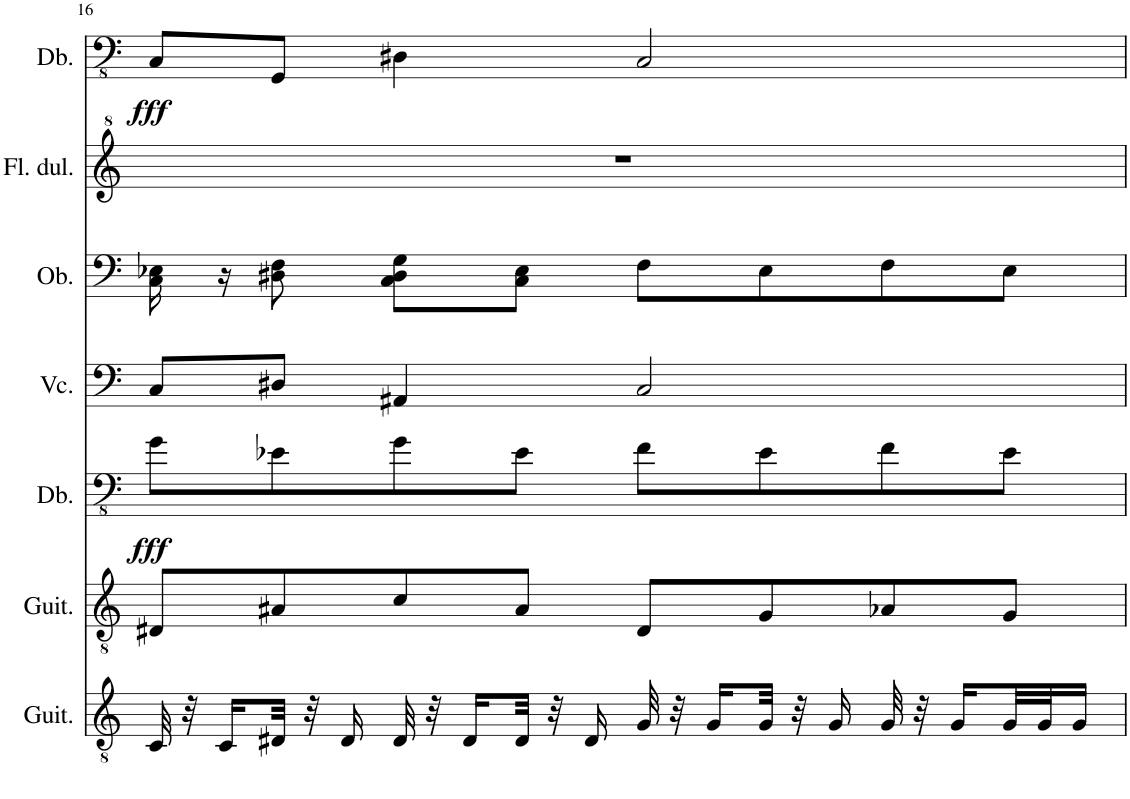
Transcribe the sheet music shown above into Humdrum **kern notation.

**kern	**kern	**kern	**dynam	**kern	**kern	**kern	**kern	**dynam
*part7	*part6	*part5	*part5	*part4	*part3	*part2	*part1	*part1
*staff7	*staff6	*staff5	*staff5	*staff4	*staff3	*staff2	*staff1	*staff1
*I"Classical Guitar	*I"Guitarra clásica	*I"Double Bass	*	*I"Violoncello	*I"Oboe	*I"Flauta dulce	*I"Double Bass	*
*I'Guit.	*I'Guit.	*I'Db.	*	*I'Vc.	*I'Ob.	*I'Fl. dul.	*I'Db.	*
!!LO:PB:g=z
*clefGv2	*clefGv2	*clefFv4	*	*clefF4	*clefF4	*clefG^2	*clefFv4	*
*	*	*Trd7c12	*	*	*Trd-14c-24	*	*Trd7c12	*
*k[]	*k[]	*k[]	*	*k[]	*k[]	*k[]	*k[]	*
*M4/4	*M4/4	*M4/4	*	*M4/4	*M4/4	*M4/4	*M4/4	*
=16	=16	=16	=16	=16	=16	=16	=16	=16
!	!	!	!LO:DY:b	!	!	!	!	!LO:DY:b
32C/	8D#X/L	8G\L	fff	8C/L	16C\ 16E-X\	1r	8CC/L	fff
32r	.	.	.	.	.	.	.	.
16C/LL	.	.	.	.	16r	.	.	.
32D#X/JJk	8A#X/	8E-X\	.	8D#X/J	8D#X\ 8F\	.	8GGG/J	.
32r	.	.	.	.	.	.	.	.
16D#/	.	.	.	.	.	.	.	.
32D#/	8c/	8G\	.	4AA#X/	8C\ 8D#\ 8G\L	.	4DD#X\	.
32r	.	.	.	.	.	.	.	.
16D#/LL	.	.	.	.	.	.	.	.
32D#/JJk	8A#/J	8E-\J	.	.	8C\ 8E-\J	.	.	.
32r	.	.	.	.	.	.	.	.
16D#/	.	.	.	.	.	.	.	.
32G/	8D#/L	8F\L	.	2C/	8F\L	.	2CC/	.
32r	.	.	.	.	.	.	.	.
16G/LL	.	.	.	.	.	.	.	.
32G/JJk	8G/	8E-\	.	.	8E-\	.	.	.
32r	.	.	.	.	.	.	.	.
16G/	.	.	.	.	.	.	.	.
32G/	8A-X/	8F\	.	.	8F\	.	.	.
32r	.	.	.	.	.	.	.	.
16G/LL	.	.	.	.	.	.	.	.
32G/L	8G/J	8E-\J	.	.	8E-\J	.	.	.
32G/J	.	.	.	.	.	.	.	.
16G/JJ	.	.	.	.	.	.	.	.
=	=	=	=	=	=	=	=	=
*-	*-	*-	*-	*-	*-	*-	*-	*-
